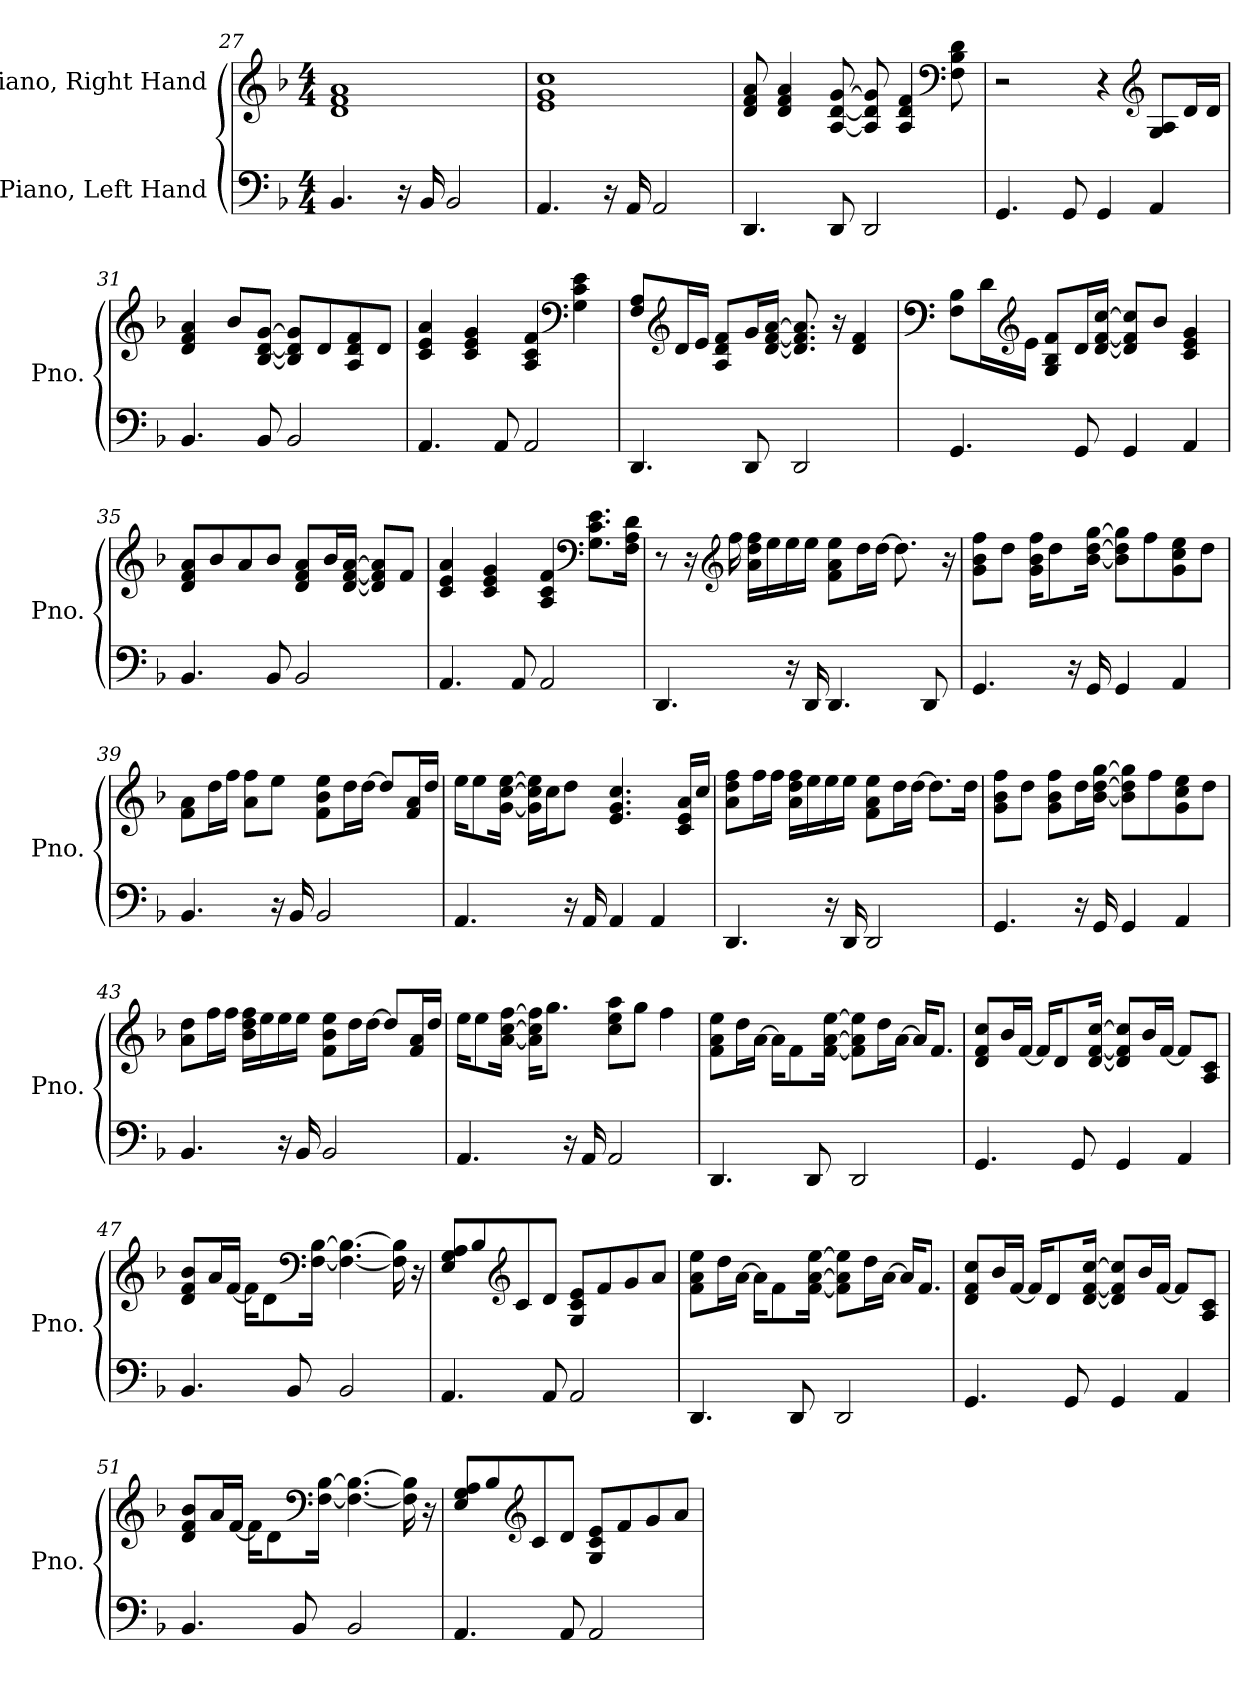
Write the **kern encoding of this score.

**kern	**kern
*part2	*part1
*staff2	*staff1
*I"Piano, Left Hand	*I"Piano, Right Hand
*I'Pno.	*I'Pno.
*clefF4	*clefG2
*k[b-]	*k[b-]
*M4/4	*M4/4
=27	=27
4.BB-/	1d 1f 1a
16r	.
16BB-/	.
2BB-/	.
=28	=28
4.AA/	1e 1g 1cc
16r	.
16AA/	.
2AA/	.
=29	=29
4.DD/	8d/ 8f/ 8a/
.	4d/ 4f/ 4a/
8DD/	[8A/ [8d/ [8g/
2DD/	8A/] 8d/] 8g/]
.	4A/ 4d/ 4f/
*	*clefF4
.	8F\ 8B-\ 8d\
=30	=30
4.GG/	2r
8GG/	.
4GG/	4r
*	*clefG2
4AA/	8G/ 8A/L
.	16d/L
.	16d/JJ
!!LO:LB:g=z
=31	=31
4.BB-/	4d/ 4f/ 4a/
.	8b-/L
8BB-/	[8B-/ [8d/ [8g/J
2BB-/	8B-/] 8d/] 8g/]L
.	8d/
.	8A/ 8d/ 8f/
.	8d/J
=32	=32
4.AA/	4c/ 4e/ 4a/
.	4c/ 4e/ 4g/
8AA/	.
2AA/	4A/ 4c/ 4f/
*	*clefF4
.	4G\ 4c\ 4e\
=33	=33
4.DD/	8F/ 8A/L
*	*clefG2
.	16d/L
.	16e/JJ
.	8A/ 8d/ 8f/L
8DD/	16g/L
.	[16d/ [16f/ [16a/JJ
2DD/	8.d/] 8.f/] 8.a/]
.	16r
.	4d/ 4f/
=34	=34
*	*clefF4
4.GG/	8F\ 8B-\L
.	16d\L
*	*clefG2
.	16e\JJ
.	8G/ 8B-/ 8f/L
8GG/	16d/L
.	[16d/ [16f/ [16cc/JJ
4GG/	8d/] 8f/] 8cc/]L
.	8b-/J
4AA/	4c/ 4e/ 4g/
!!LO:LB:g=z
=35	=35
4.BB-/	8d/ 8f/ 8a/L
.	8b-/
.	8a/
8BB-/	8b-/J
2BB-/	8d/ 8f/ 8a/L
.	16b-/L
.	[16d/ [16f/ [16a/JJ
.	8d/] 8f/] 8a/]L
.	8f/J
=36	=36
4.AA/	4c/ 4e/ 4a/
.	4c/ 4e/ 4g/
8AA/	.
2AA/	4A/ 4c/ 4f/
*	*clefF4
.	8.G\ 8.c\ 8.e\L
.	16F\ 16A\ 16d\Jk
=37	=37
4.DD/	8r
.	16r
*	*clefG2
.	16ff\
.	16a\ 16dd\ 16ff\LL
.	16ee\
16r	16ee\
16DD/	16ee\JJ
4.DD/	8f\ 8a\ 8ee\L
.	16dd\L
.	[16dd\JJ
.	8.dd\]
8DD/	.
.	16r
!!LO:LB:g=z
=38	=38
4.GG/	8g\ 8b-\ 8ff\L
.	8dd\J
.	16g\ 16b-\ 16ff\KL
.	8dd\
16r	.
16GG/	[16b-\ [16dd\ [16gg\Jk
4GG/	8b-\] 8dd\] 8gg\]L
.	8ff\
4AA/	8g\ 8cc\ 8ee\
.	8dd\J
=39	=39
4.BB-/	8f\ 8a\L
.	16dd\L
.	16ff\JJ
.	8a\ 8ff\L
16r	8ee\J
16BB-/	.
2BB-/	8f\ 8b-\ 8ee\L
.	16dd\L
.	[16dd\JJ
.	8dd/L]
.	16f/ 16a/L
.	16dd/JJ
=40	=40
4.AA/	16ee\KL
.	8ee\
.	[16g\ [16cc\ [16ee\Jk
.	16g\] 16cc\] 16ee\]LL
.	16cc\J
16r	8dd\J
16AA/	.
4AA/	4.e/ 4.g/ 4.cc/
4AA/	.
.	16c/ 16e/ 16a/LL
.	16cc/JJ
!!LO:PB:g=z
=41	=41
4.DD/	8a\ 8dd\ 8ff\L
.	16ff\L
.	16ff\JJ
.	16a\ 16dd\ 16ff\LL
.	16ee\
16r	16ee\
16DD/	16ee\JJ
2DD/	8f\ 8a\ 8ee\L
.	16dd\L
.	[16dd\JJ
.	8.dd\L]
.	16dd\Jk
=42	=42
4.GG/	8g\ 8b-\ 8ff\L
.	8dd\J
.	8g\ 8b-\ 8ff\L
16r	16dd\L
16GG/	[16b-\ [16dd\ [16gg\JJ
4GG/	8b-\] 8dd\] 8gg\]L
.	8ff\
4AA/	8g\ 8cc\ 8ee\
.	8dd\J
=43	=43
4.BB-/	8a\ 8dd\L
.	16ff\L
.	16ff\JJ
.	16b-\ 16dd\ 16ff\LL
.	16ee\
16r	16ee\
16BB-/	16ee\JJ
2BB-/	8f\ 8b-\ 8ee\L
.	16dd\L
.	[16dd\JJ
.	8dd/L]
.	16f/ 16a/L
.	16dd/JJ
!!LO:LB:g=z
=44	=44
4.AA/	16ee\KL
.	8ee\
.	[16a\ [16cc\ [16ff\Jk
.	16a\] 16cc\] 16ff\]KL
.	8.gg\J
16r	.
16AA/	.
2AA/	8cc\ 8ee\ 8aa\L
.	8gg\J
.	4ff\
=45	=45
4.DD/	8f\ 8a\ 8ee\L
.	16dd\L
.	[16a\JJ
.	16a\KL]
.	8f\
8DD/	.
.	[16f\ [16a\ [16ee\Jk
2DD/	8f\] 8a\] 8ee\]L
.	16dd\L
.	[16a\JJ
.	16a/KL]
.	8.f/J
=46	=46
4.GG/	8d/ 8f/ 8cc/L
.	16b-/L
.	[16f/JJ
.	16f/KL]
.	8d/
8GG/	.
.	[16d/ [16f/ [16cc/Jk
4GG/	8d/] 8f/] 8cc/]L
.	16b-/L
.	[16f/JJ
4AA/	8f/L]
.	8A/ 8c/J
!!LO:LB:g=z
=47	=47
4.BB-/	8d/ 8f/ 8b-/L
.	16a/L
.	[16f/JJ
.	16f\KL]
.	8d\
8BB-/	.
*	*clefF4
.	[16F\ [16B-\Jk
2BB-/	4.F\_ 4.B-\_
.	16F\] 16B-\]
.	16r
=48	=48
4.AA/	8E/ 8G/ 8A/L
.	8B-/
*	*clefG2
.	8c/
8AA/	8d/J
2AA/	8G/ 8c/ 8e/L
.	8f/
.	8g/
.	8a/J
=49	=49
4.DD/	8f\ 8a\ 8ee\L
.	16dd\L
.	[16a\JJ
.	16a\KL]
.	8f\
8DD/	.
.	[16f\ [16a\ [16ee\Jk
2DD/	8f\] 8a\] 8ee\]L
.	16dd\L
.	[16a\JJ
.	16a/KL]
.	8.f/J
!!LO:LB:g=z
=50	=50
4.GG/	8d/ 8f/ 8cc/L
.	16b-/L
.	[16f/JJ
.	16f/KL]
.	8d/
8GG/	.
.	[16d/ [16f/ [16cc/Jk
4GG/	8d/] 8f/] 8cc/]L
.	16b-/L
.	[16f/JJ
4AA/	8f/L]
.	8A/ 8c/J
=51	=51
4.BB-/	8d/ 8f/ 8b-/L
.	16a/L
.	[16f/JJ
.	16f\KL]
.	8d\
8BB-/	.
*	*clefF4
.	[16F\ [16B-\Jk
2BB-/	4.F\_ 4.B-\_
.	16F\] 16B-\]
.	16r
=52	=52
4.AA/	8E/ 8G/ 8A/L
.	8B-/
*	*clefG2
.	8c/
8AA/	8d/J
2AA/	8G/ 8c/ 8e/L
.	8f/
.	8g/
.	8a/J
=	=
*-	*-
